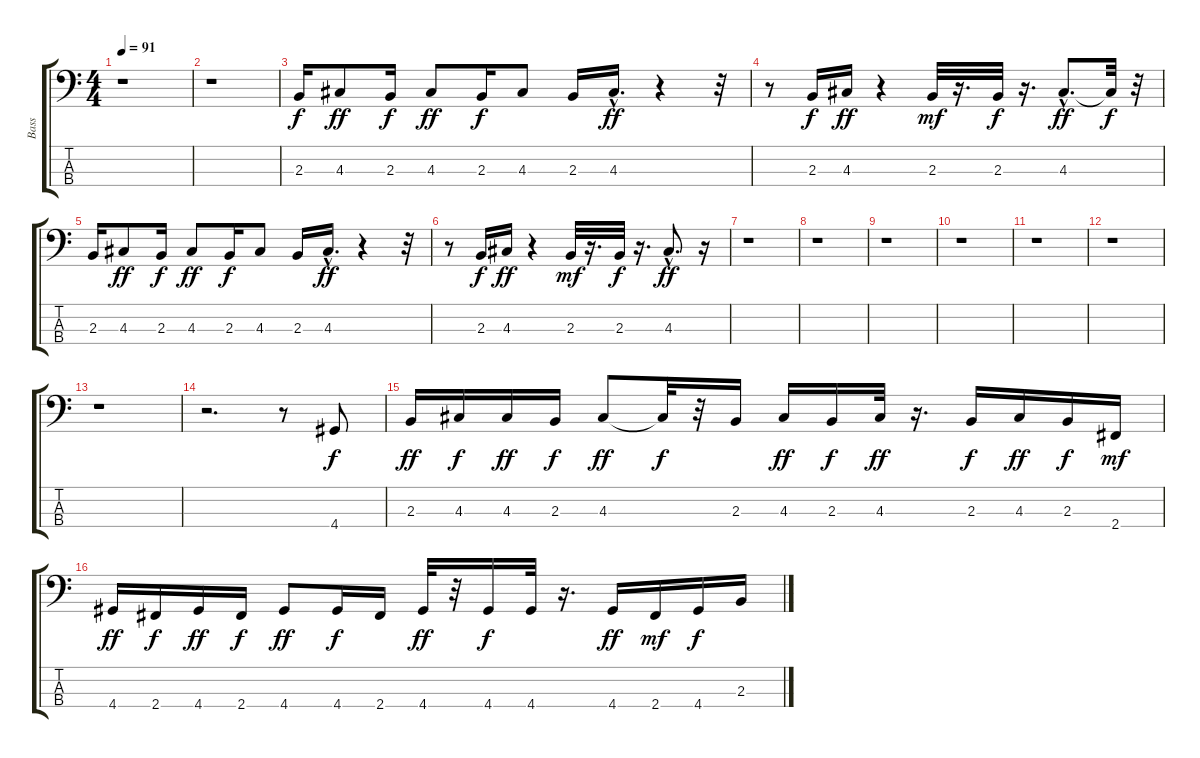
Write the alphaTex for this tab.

\track ("Bass" "Bass") {instrument synthbass2}
\staff {score tabs}
\tuning (G2 D2 A1 E1) {hide}
\ts (4 4)
\tempo 91
\clef f4
\ks c
r.1{dy f instrument synthbass2} |
r.1 |
2.3.16 4.3.8{dy ff} 2.3.16{dy f} 4.3.8{dy ff} 2.3.16{dy f} 4.3.8 2.3.16 4.3{hac}.16{d dy ff} r.4 r.32 |
r.8 2.3.16{dy f} 4.3.16{dy ff} r.4 2.3.32{dy mf} r.16{d} 2.3.32{dy f} r.16{d} 4.3{hac}.8{d dy ff} 4.3{t}.32{dy f} r.32 |
2.3.16 4.3.8{dy ff} 2.3.16{dy f} 4.3.8{dy ff} 2.3.16{dy f} 4.3.8 2.3.16 4.3{hac}.16{d dy ff} r.4 r.32 |
r.8 2.3.16{dy f} 4.3.16{dy ff} r.4 2.3.32{dy mf} r.16{d} 2.3.32{dy f} r.16{d} 4.3{hac}.8{d dy ff} r.16 |
r.1 |
r.1 |
r.1 |
r.1 |
r.1 |
r.1 |
r.1 |
r.2{d} r.8 4.4.8{dy f} |
2.3.16{dy ff} 4.3.16{dy f} 4.3.16{dy ff} 2.3.16{dy f} 4.3.8{dy ff} 4.3{t}.32{dy f} r.32 2.3.16 4.3.16{dy ff} 2.3.16{dy f} 4.3.32{dy ff} r.16{d} 2.3.16{dy f} 4.3.16{dy ff} 2.3.16{dy f} 2.4.16{dy mf} |
4.4.16{dy ff} 2.4.16{dy f} 4.4.16{dy ff} 2.4.16{dy f} 4.4.8{dy ff} 4.4.16{dy f} 2.4.16 4.4.32{dy ff} r.32 4.4.16{dy f} 4.4.32 r.16{d} 4.4.16{dy ff} 2.4.16{dy mf} 4.4.16{dy f} 2.3.16
